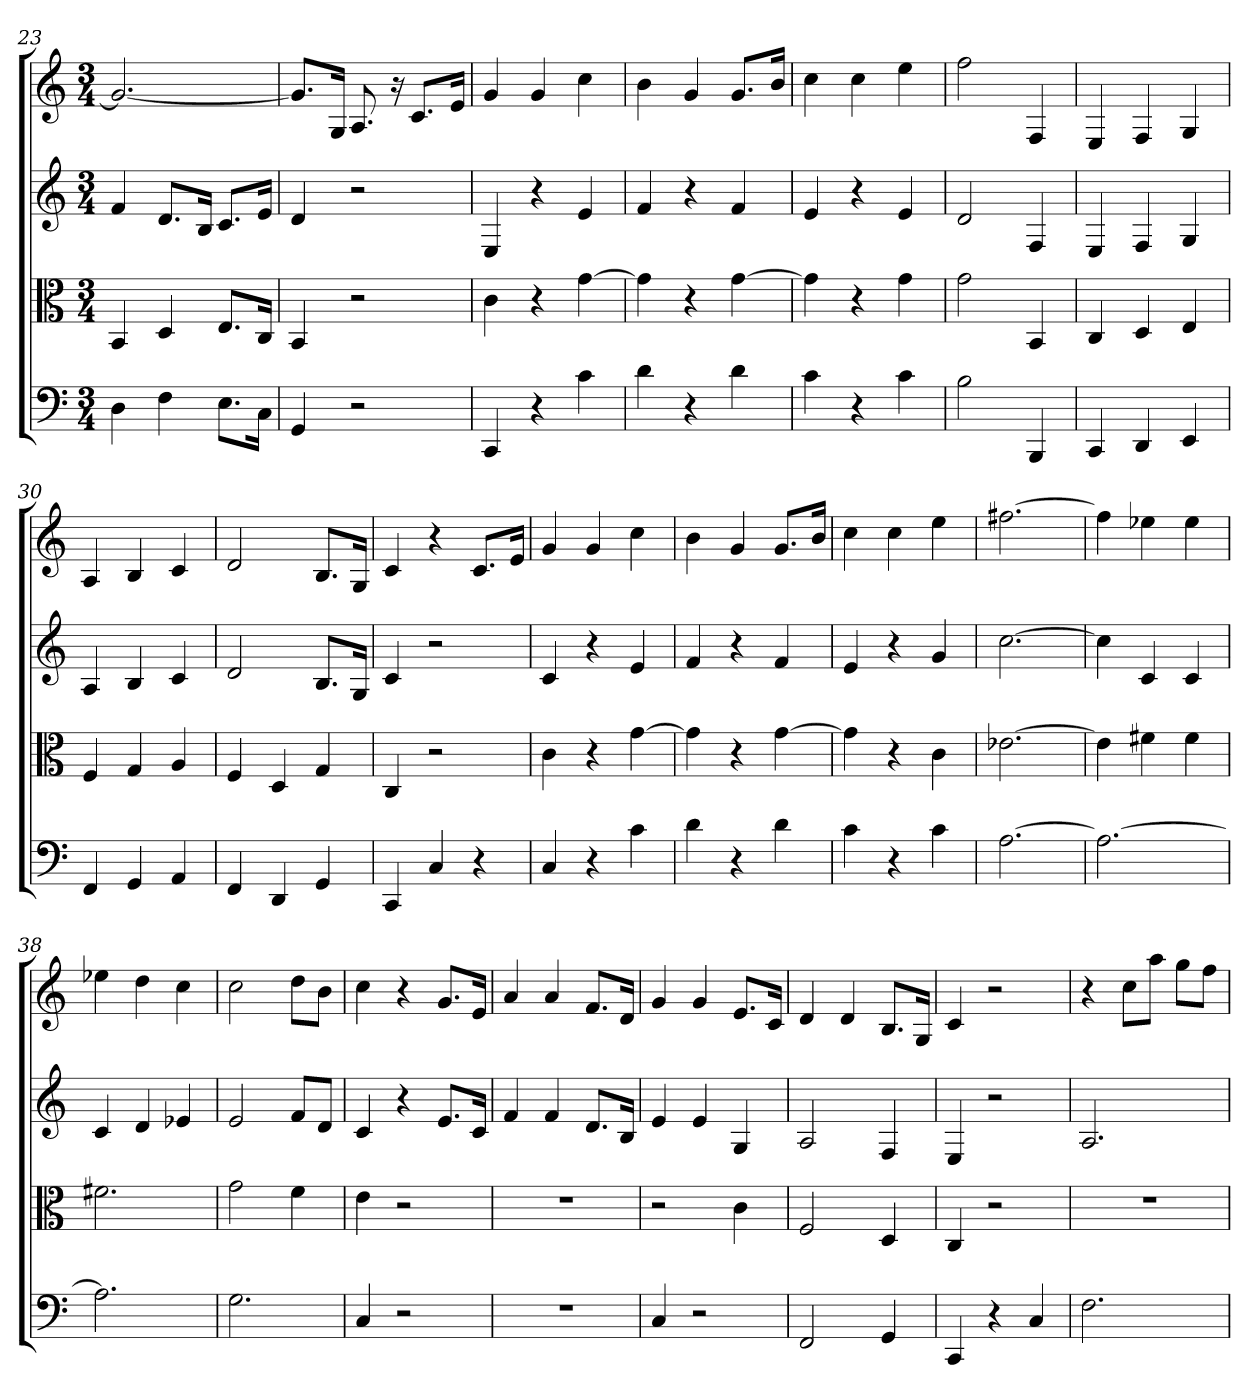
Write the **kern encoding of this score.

**kern	**kern	**kern	**kern
*part4	*part3	*part2	*part1
*staff4	*staff3	*staff2	*staff1
*clefF4	*clefC3	*clefG2	*clefG2
*k[]	*k[]	*k[]	*k[]
*C:	*C:	*C:	*C:
*M3/4	*M3/4	*M3/4	*M3/4
=23	=23	=23	=23
4D	4BB	4f	2.g_
4F	4D	8.d/L	.
.	.	16B/Jk	.
8.E\L	8.E/L	8.c/L	.
16C\Jk	16C/Jk	16e/Jk	.
=24	=24	=24	=24
4GG	4BB	4d	8.g/L]
.	.	.	16G/Jk
2r	2r	2r	8.A
.	.	.	16r
.	.	.	8.c/L
.	.	.	16e/Jk
=25	=25	=25	=25
4CC	4c	4E	4g
4r	4r	4r	4g
4c	[4g	4e	4cc
=26	=26	=26	=26
4d	4g]	4f	4b
4r	4r	4r	4g
4d	[4g	4f	8.g/L
.	.	.	16b/Jk
=27	=27	=27	=27
4c	4g]	4e	4cc
4r	4r	4r	4cc
4c	4g	4e	4ee
=28	=28	=28	=28
2B	2g	2d	2ff
4BBB	4BB	4F	4F
=29	=29	=29	=29
4CC	4C	4E	4E
4DD	4D	4F	4F
4EE	4E	4G	4G
=30	=30	=30	=30
4FF	4F	4A	4A
4GG	4G	4B	4B
4AA	4A	4c	4c
=31	=31	=31	=31
4FF	4F	2d	2d
4DD	4D	.	.
4GG	4G	8.B/L	8.B/L
.	.	16G/Jk	16G/Jk
=32	=32	=32	=32
4CC	4C	4c	4c
4C	2r	2r	4r
4r	.	.	8.c/L
.	.	.	16e/Jk
=33	=33	=33	=33
4C	4c	4c	4g
4r	4r	4r	4g
4c	[4g	4e	4cc
=34	=34	=34	=34
4d	4g]	4f	4b
4r	4r	4r	4g
4d	[4g	4f	8.g/L
.	.	.	16b/Jk
=35	=35	=35	=35
4c	4g]	4e	4cc
4r	4r	4r	4cc
4c	4c	4g	4ee
=36	=36	=36	=36
[2.A	[2.e-X	[2.cc	[2.ff#X
=37	=37	=37	=37
2.A_	4e-]	4cc]	4ff#]
.	4f#X	4c	4ee-X
.	4f#	4c	4ee-
=38	=38	=38	=38
2.A]	2.f#X	4c	4ee-X
.	.	4d	4dd
.	.	4e-X	4cc
=39	=39	=39	=39
2.G	2g	2e	2cc
.	4f	8f/L	8dd\L
.	.	8d/J	8b\J
=40	=40	=40	=40
4C	4e	4c	4cc
2r	2r	4r	4r
.	.	8.e/L	8.g/L
.	.	16c/Jk	16e/Jk
=41	=41	=41	=41
2.r	2.r	4f	4a
.	.	4f	4a
.	.	8.d/L	8.f/L
.	.	16B/Jk	16d/Jk
=42	=42	=42	=42
4C	2r	4e	4g
2r	.	4e	4g
.	4c	4G	8.e/L
.	.	.	16c/Jk
=43	=43	=43	=43
2FF	2F	2A	4d
.	.	.	4d
4GG	4D	4F	8.B/L
.	.	.	16G/Jk
=44	=44	=44	=44
4CC	4C	4E	4c
4r	2r	2r	2r
4C	.	.	.
=45	=45	=45	=45
2.F	2.r	2.A	4r
.	.	.	8cc\L
.	.	.	8aa\J
.	.	.	8gg\L
.	.	.	8ff\J
=	=	=	=
*-	*-	*-	*-
